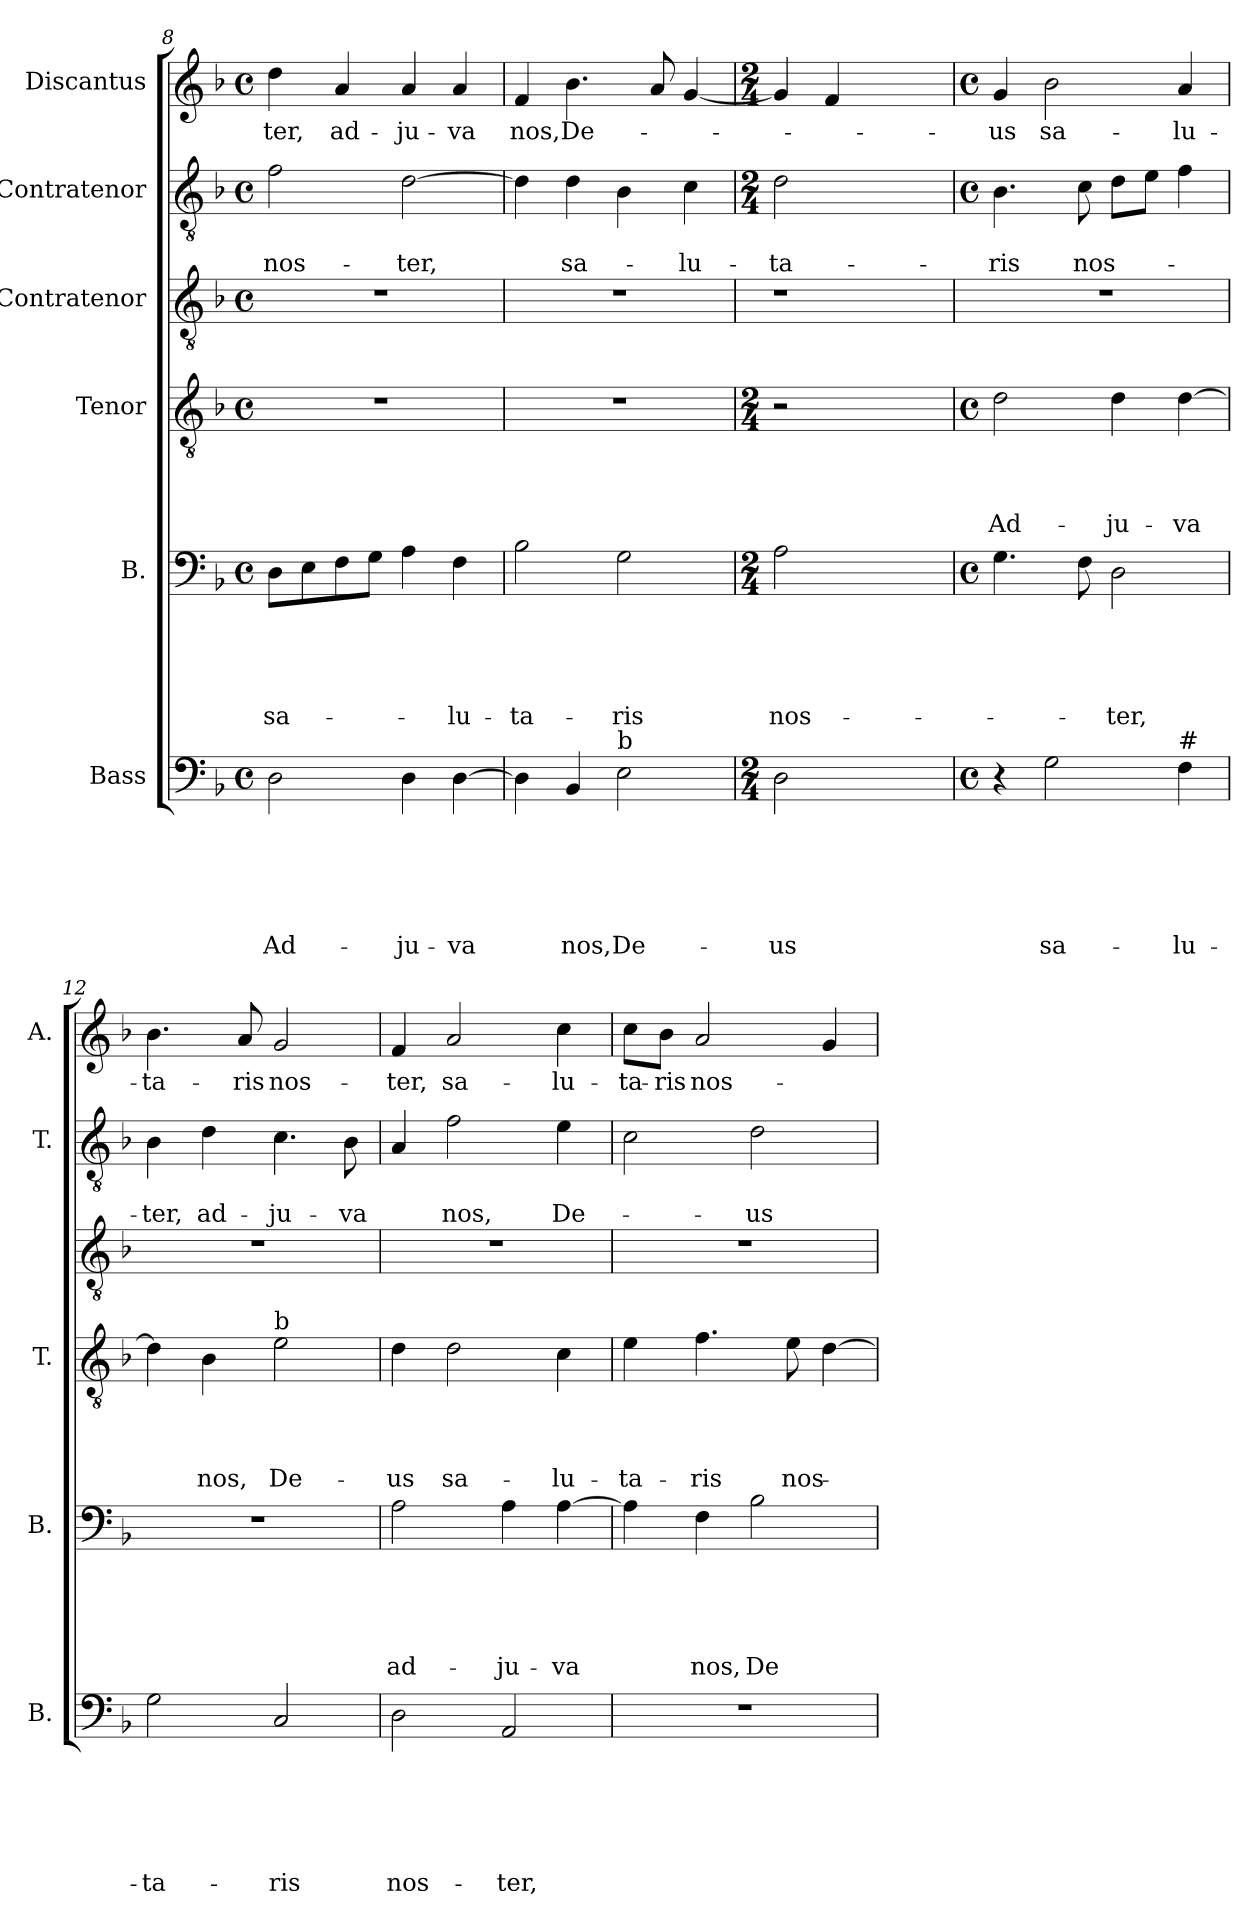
**kern	**text	**text	**text	**text	**text	**text	**kern	**text	**text	**text	**text	**text	**kern	**text	**text	**text	**text	**kern	**kern	**text	**text	**kern	**text
*part6	*part6	*part6	*part6	*part6	*part6	*part6	*part5	*part5	*part5	*part5	*part5	*part5	*part4	*part4	*part4	*part4	*part4	*part3	*part2	*part2	*part2	*part1	*part1
*staff6	*staff6	*staff6	*staff6	*staff6	*staff6	*staff6	*staff5	*staff5	*staff5	*staff5	*staff5	*staff5	*staff4	*staff4	*staff4	*staff4	*staff4	*staff3	*staff2	*staff2	*staff2	*staff1	*staff1
*I"Bass	*	*	*	*	*	*	*I"B.	*	*	*	*	*	*I"Tenor	*	*	*	*	*I"Contratenor	*I"Contratenor	*	*	*I"Discantus	*
*I'B.	*	*	*	*	*	*	*I'B.	*	*	*	*	*	*I'T.	*	*	*	*	*	*I'T.	*	*	*I'A.	*
*clefF4	*	*	*	*	*	*	*clefF4	*	*	*	*	*	*clefGv2	*	*	*	*	*clefGv2	*clefGv2	*	*	*clefG2	*
*k[b-]	*	*	*	*	*	*	*k[b-]	*	*	*	*	*	*k[b-]	*	*	*	*	*k[b-]	*k[b-]	*	*	*k[b-]	*
*F:	*	*	*	*	*	*	*F:	*	*	*	*	*	*F:	*	*	*	*	*F:	*F:	*	*	*F:	*
*M4/4	*	*	*	*	*	*	*M4/4	*	*	*	*	*	*M4/4	*	*	*	*	*M4/4	*M4/4	*	*	*M4/4	*
*met(c)	*	*	*	*	*	*	*met(c)	*	*	*	*	*	*met(c)	*	*	*	*	*met(c)	*met(c)	*	*	*met(c)	*
=8	=8	=8	=8	=8	=8	=8	=8	=8	=8	=8	=8	=8	=8	=8	=8	=8	=8	=8	=8	=8	=8	=8	=8
!	!	!	!	!	!	!LO:LY:b	!	!	!	!	!	!LO:LY:b	!	!	!	!	!	!	!	!	!LO:LY:b	!	!LO:LY:b
2D\	.	.	.	.	.	Ad-	8D\L	.	.	.	.	sa-	1r	.	.	.	.	1r	2f\	.	nos-	4dd\	-ter,
.	.	.	.	.	.	.	8E\	.	.	.	.	.	.	.	.	.	.	.	.	.	.	.	.
!	!	!	!	!	!	!	!	!	!	!	!	!	!	!	!	!	!	!	!	!	!	!	!LO:LY:b
.	.	.	.	.	.	.	8F\	.	.	.	.	.	.	.	.	.	.	.	.	.	.	4a/	ad-
.	.	.	.	.	.	.	8G\J	.	.	.	.	.	.	.	.	.	.	.	.	.	.	.	.
!	!	!	!	!	!	!LO:LY:b	!	!	!	!	!	!	!	!	!	!	!	!	!	!	!LO:LY:b	!	!LO:LY:b
4D\	.	.	.	.	.	-ju-	4A\	.	.	.	.	.	.	.	.	.	.	.	[>2d\	.	-ter,	4a/	-ju-
!	!	!	!	!	!	!LO:LY:b	!	!	!	!	!	!LO:LY:b	!	!	!	!	!	!	!	!	!	!	!LO:LY:b
[>4D\	.	.	.	.	.	-va	4F\	.	.	.	.	-lu-	.	.	.	.	.	.	.	.	.	4a/	-va
=9	=9	=9	=9	=9	=9	=9	=9	=9	=9	=9	=9	=9	=9	=9	=9	=9	=9	=9	=9	=9	=9	=9	=9
!	!	!	!	!	!	!	!	!	!	!	!	!LO:LY:b	!	!	!	!	!	!	!	!	!	!	!LO:LY:b
4D\]	.	.	.	.	.	.	2B-\	.	.	.	.	-ta-	1r	.	.	.	.	1r	4d\]	.	.	4f/	nos,
!	!	!	!	!	!	!LO:LY:b	!	!	!	!	!	!	!	!	!	!	!	!	!	!	!LO:LY:b	!	!LO:LY:b
4BB-/	.	.	.	.	.	nos,	.	.	.	.	.	.	.	.	.	.	.	.	4d\	.	sa-	4.b-\	De-
!LO:TX:a:t=b	!	!	!	!	!	!	!	!	!	!	!	!	!	!	!	!	!	!	!	!	!	!	!
!	!	!	!	!	!	!LO:LY:b	!	!	!	!	!	!LO:LY:b	!	!	!	!	!	!	!	!	!	!	!
2E\	.	.	.	.	.	De-	2G\	.	.	.	.	-ris	.	.	.	.	.	.	4B-\	.	.	.	.
.	.	.	.	.	.	.	.	.	.	.	.	.	.	.	.	.	.	.	.	.	.	8a/	.
!	!	!	!	!	!	!	!	!	!	!	!	!	!	!	!	!	!	!	!	!	!LO:LY:b	!	!
.	.	.	.	.	.	.	.	.	.	.	.	.	.	.	.	.	.	.	4c\	.	-lu-	[<4g/	.
=10	=10	=10	=10	=10	=10	=10	=10	=10	=10	=10	=10	=10	=10	=10	=10	=10	=10	=10	=10	=10	=10	=10	=10
*M2/4	*	*	*	*	*	*	*M2/4	*	*	*	*	*	*M2/4	*	*	*	*	*	*M2/4	*	*	*M2/4	*
!	!	!	!	!	!	!LO:LY:b	!	!	!	!	!	!LO:LY:b	!	!	!	!	!	!	!	!	!LO:LY:b	!	!
2D\	.	.	.	.	.	-us	2A\	.	.	.	.	nos-	2r	.	.	.	.	1r	2d\	.	-ta-	4g/]	.
.	.	.	.	.	.	.	.	.	.	.	.	.	.	.	.	.	.	.	.	.	.	4f/	.
2ryy	.	.	.	.	.	.	2ryy	.	.	.	.	.	2ryy	.	.	.	.	.	2ryy	.	.	2ryy	.
=11	=11	=11	=11	=11	=11	=11	=11	=11	=11	=11	=11	=11	=11	=11	=11	=11	=11	=11	=11	=11	=11	=11	=11
*M4/4	*	*	*	*	*	*	*M4/4	*	*	*	*	*	*M4/4	*	*	*	*	*	*M4/4	*	*	*M4/4	*
*met(c)	*	*	*	*	*	*	*met(c)	*	*	*	*	*	*met(c)	*	*	*	*	*	*met(c)	*	*	*met(c)	*
!	!	!	!	!	!	!	!	!	!	!	!	!	!	!	!	!	!LO:LY:b	!	!	!	!LO:LY:b	!	!LO:LY:b
4r	.	.	.	.	.	.	4.G\	.	.	.	.	.	2d\	.	.	.	-Ad-	1r	4.B-\	.	-ris	4g/	-us
!	!	!	!	!	!	!LO:LY:b	!	!	!	!	!	!	!	!	!	!	!	!	!	!	!	!	!LO:LY:b
2G\	.	.	.	.	.	sa-	.	.	.	.	.	.	.	.	.	.	.	.	.	.	.	2b-\	sa-
!	!	!	!	!	!	!	!	!	!	!	!	!	!	!	!	!	!	!	!	!	!LO:LY:b	!	!
.	.	.	.	.	.	.	8F\	.	.	.	.	.	.	.	.	.	.	.	8c\	.	nos-	.	.
!	!	!	!	!	!	!	!	!	!	!	!	!LO:LY:b	!	!	!	!	!LO:LY:b	!	!	!	!	!	!
.	.	.	.	.	.	.	2D\	.	.	.	.	-ter,	4d\	.	.	.	-ju-	.	8d\L	.	.	.	.
.	.	.	.	.	.	.	.	.	.	.	.	.	.	.	.	.	.	.	8e\J	.	.	.	.
!LO:TX:a:t=#	!	!	!	!	!	!	!	!	!	!	!	!	!	!	!	!	!	!	!	!	!	!	!
!	!	!	!	!	!	!LO:LY:b	!	!	!	!	!	!	!	!	!	!	!LO:LY:b	!	!	!	!	!	!LO:LY:b
4F\	.	.	.	.	.	-lu-	.	.	.	.	.	.	[<4d\	.	.	.	-va	.	4f\	.	.	4a/	-lu-
!!LO:LB:g=z
=12	=12	=12	=12	=12	=12	=12	=12	=12	=12	=12	=12	=12	=12	=12	=12	=12	=12	=12	=12	=12	=12	=12	=12
!	!	!	!	!	!	!LO:LY:b	!	!	!	!	!	!	!	!	!	!	!	!	!	!	!LO:LY:b	!	!LO:LY:b
2G\	.	.	.	.	.	-ta-	1r	.	.	.	.	.	4d\]	.	.	.	.	1r	4B-\	.	-ter,	4.b-\	-ta-
!	!	!	!	!	!	!	!	!	!	!	!	!	!	!	!	!	!LO:LY:b	!	!	!	!LO:LY:b	!	!
.	.	.	.	.	.	.	.	.	.	.	.	.	4B-\	.	.	.	nos,	.	4d\	.	ad-	.	.
!	!	!	!	!	!	!	!	!	!	!	!	!	!	!	!	!	!	!	!	!	!	!	!LO:LY:b
.	.	.	.	.	.	.	.	.	.	.	.	.	.	.	.	.	.	.	.	.	.	8a/	-ris
!	!	!	!	!	!	!	!	!	!	!	!	!	!LO:TX:a:t=b	!	!	!	!	!	!	!	!	!	!
!	!	!	!	!	!	!LO:LY:b	!	!	!	!	!	!	!	!	!	!	!LO:LY:b	!	!	!	!LO:LY:b	!	!LO:LY:b
2C/	.	.	.	.	.	-ris	.	.	.	.	.	.	2e\	.	.	.	De-	.	4.c\	.	-ju-	2g/	nos-
!	!	!	!	!	!	!	!	!	!	!	!	!	!	!	!	!	!	!	!	!	!LO:LY:b	!	!
.	.	.	.	.	.	.	.	.	.	.	.	.	.	.	.	.	.	.	8B-\	.	-va	.	.
=13	=13	=13	=13	=13	=13	=13	=13	=13	=13	=13	=13	=13	=13	=13	=13	=13	=13	=13	=13	=13	=13	=13	=13
!	!	!	!	!	!	!LO:LY:b	!	!	!	!	!	!LO:LY:b	!	!	!	!	!LO:LY:b	!	!	!	!	!	!LO:LY:b
2D\	.	.	.	.	.	nos-	2A\	.	.	.	.	ad-	4d\	.	.	.	-us	1r	4A/	.	.	4f/	-ter,
!	!	!	!	!	!	!	!	!	!	!	!	!	!	!	!	!	!LO:LY:b	!	!	!	!LO:LY:b	!	!LO:LY:b
.	.	.	.	.	.	.	.	.	.	.	.	.	2d\	.	.	.	sa-	.	2f\	.	nos,	2a/	sa-
!	!	!	!	!	!	!LO:LY:b	!	!	!	!	!	!LO:LY:b	!	!	!	!	!	!	!	!	!	!	!
2AA/	.	.	.	.	.	-ter,	4A\	.	.	.	.	-ju-	.	.	.	.	.	.	.	.	.	.	.
!	!	!	!	!	!	!	!	!	!	!	!	!LO:LY:b	!	!	!	!	!LO:LY:b	!	!	!	!LO:LY:b	!	!LO:LY:b
.	.	.	.	.	.	.	[>4A\	.	.	.	.	-va	4c\	.	.	.	-lu-	.	4e\	.	De-	4cc\	-lu-
=14	=14	=14	=14	=14	=14	=14	=14	=14	=14	=14	=14	=14	=14	=14	=14	=14	=14	=14	=14	=14	=14	=14	=14
!	!	!	!	!	!	!	!	!	!	!	!	!	!	!	!	!	!LO:LY:b	!	!	!	!	!	!LO:LY:b
1r	.	.	.	.	.	.	4A\]	.	.	.	.	.	4e\	.	.	.	-ta-	1r	2c\	.	.	8cc\L	-ta-
!	!	!	!	!	!	!	!	!	!	!	!	!	!	!	!	!	!	!	!	!	!	!	!LO:LY:b:rj
.	.	.	.	.	.	.	.	.	.	.	.	.	.	.	.	.	.	.	.	.	.	8b-\J	-ris
!	!	!	!	!	!	!	!	!	!	!	!	!LO:LY:b	!	!	!	!	!LO:LY:b	!	!	!	!	!	!LO:LY:b
.	.	.	.	.	.	.	4F\	.	.	.	.	nos,	4.f\	.	.	.	-ris	.	.	.	.	2a/	nos-
!	!	!	!	!	!	!	!	!	!	!	!	!LO:LY:b	!	!	!	!	!	!	!	!	!LO:LY:b	!	!
.	.	.	.	.	.	.	2B-\	.	.	.	.	De-	.	.	.	.	.	.	2d\	.	-us	.	.
!	!	!	!	!	!	!	!	!	!	!	!	!	!	!	!	!	!LO:LY:b	!	!	!	!	!	!
.	.	.	.	.	.	.	.	.	.	.	.	.	8e\	.	.	.	nos-	.	.	.	.	.	.
.	.	.	.	.	.	.	.	.	.	.	.	.	[>4d\	.	.	.	.	.	.	.	.	4g/	.
=	=	=	=	=	=	=	=	=	=	=	=	=	=	=	=	=	=	=	=	=	=	=	=
*-	*-	*-	*-	*-	*-	*-	*-	*-	*-	*-	*-	*-	*-	*-	*-	*-	*-	*-	*-	*-	*-	*-	*-
